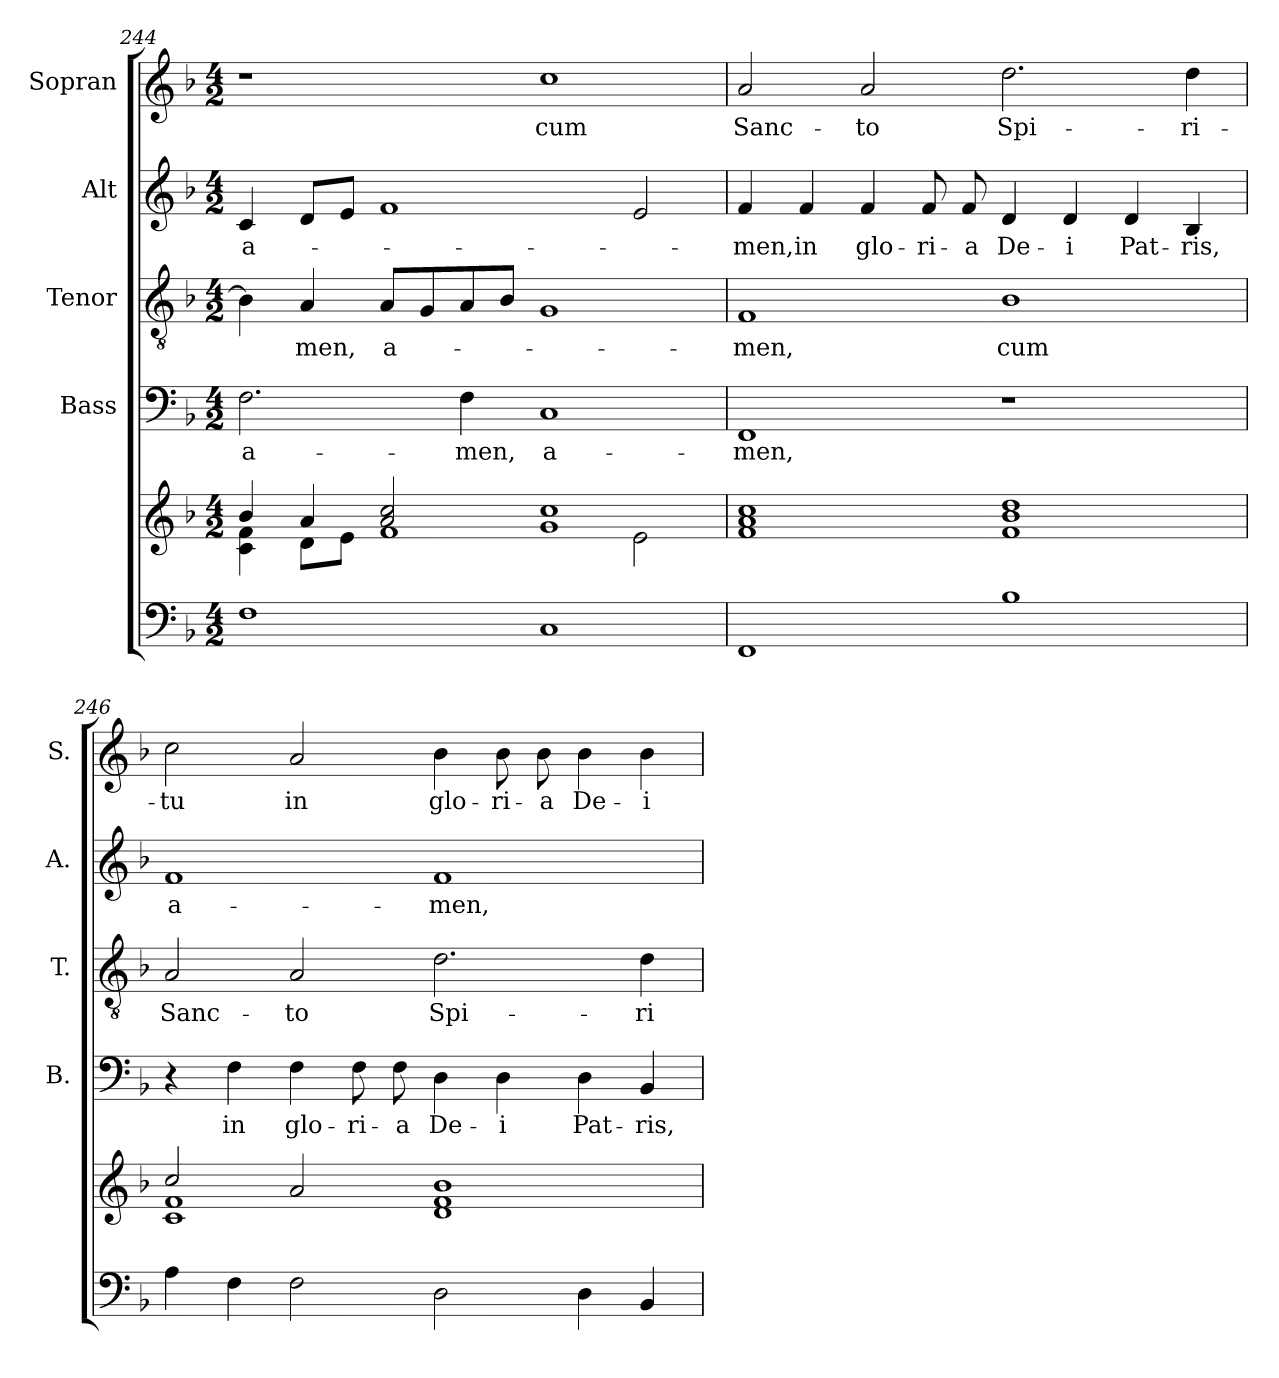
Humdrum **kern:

**kern	**kern	**kern	**text	**kern	**text	**kern	**text	**kern	**text
*part5	*part5	*part4	*part4	*part3	*part3	*part2	*part2	*part1	*part1
*staff6	*staff5	*staff4	*staff4	*staff3	*staff3	*staff2	*staff2	*staff1	*staff1
*	*	*I"Bass	*	*I"Tenor	*	*I"Alt	*	*I"Sopran	*
*	*	*I'B.	*	*I'T.	*	*I'A.	*	*I'S.	*
*clefF4	*clefG2	*clefF4	*	*clefGv2	*	*clefG2	*	*clefG2	*
*k[b-]	*k[b-]	*k[b-]	*	*k[b-]	*	*k[b-]	*	*k[b-]	*
*F:	*F:	*F:	*	*F:	*	*F:	*	*F:	*
*M4/2	*M4/2	*M4/2	*	*M4/2	*	*M4/2	*	*M4/2	*
=244	=244	=244	=244	=244	=244	=244	=244	=244	=244
*	*^	*	*	*	*	*	*	*	*
!	!	!	!	!LO:LY:b	!	!	!	!LO:LY:b	!	!
1F	4b-/	4c\ 4f\	2.F\	a-	4B-\]	.	4c/	a-	1r	.
!	!	!	!	!	!	!LO:LY:b	!	!	!	!
.	4a/	8d\L	.	.	4A/	-men,	8d/L	.	.	.
.	.	8e\J	.	.	.	.	8e/J	.	.	.
!	!	!	!	!	!	!LO:LY:b	!	!	!	!
.	2a/ 2cc/	1f	.	.	8A/L	a-	1f	.	.	.
.	.	.	.	.	8G/	.	.	.	.	.
!	!	!	!	!LO:LY:b	!	!	!	!	!	!
.	.	.	4F\	-men,	8A/	.	.	.	.	.
.	.	.	.	.	8B-/J	.	.	.	.	.
!	!	!	!	!LO:LY:b	!	!	!	!	!	!LO:LY:b
1C	1g 1cc	.	1C	a-	1G	.	.	.	1cc	cum
.	.	2e\	.	.	.	.	2e/	.	.	.
!!LO:PB:g=z
=245	=245	=245	=245	=245	=245	=245	=245	=245	=245	=245
!	!	!	!	!LO:LY:b	!	!LO:LY:b	!	!LO:LY:b	!	!LO:LY:b
*	*v	*v	*	*	*	*	*	*	*	*
1FF	1f 1a 1cc	1FF	-men,	1F	-men,	4f/	-men,	2a/	Sanc-
!	!	!	!	!	!	!	!LO:LY:b	!	!
.	.	.	.	.	.	4f/	in	.	.
!	!	!	!	!	!	!	!LO:LY:b	!	!LO:LY:b
.	.	.	.	.	.	4f/	glo-	2a/	-to
!	!	!	!	!	!	!	!LO:LY:b	!	!
.	.	.	.	.	.	8f/	-ri-	.	.
!	!	!	!	!	!	!	!LO:LY:b	!	!
.	.	.	.	.	.	8f/	-a	.	.
!	!	!	!	!	!LO:LY:b	!	!LO:LY:b	!	!LO:LY:b
1B-	1f 1b- 1dd	1r	.	1B-	cum	4d/	De-	2.dd\	Spi-
!	!	!	!	!	!	!	!LO:LY:b	!	!
.	.	.	.	.	.	4d/	-i	.	.
!	!	!	!	!	!	!	!LO:LY:b	!	!
.	.	.	.	.	.	4d/	Pat-	.	.
!	!	!	!	!	!	!	!LO:LY:b	!	!LO:LY:b
.	.	.	.	.	.	4B-/	-ris,	4dd\	-ri-
=246	=246	=246	=246	=246	=246	=246	=246	=246	=246
*	*^	*	*	*	*	*	*	*	*
!	!	!	!	!	!	!LO:LY:b	!	!LO:LY:b	!	!LO:LY:b
4A\	2cc/	1c 1f	4r	.	2A/	Sanc-	1f	a-	2cc\	-tu
!	!	!	!	!LO:LY:b	!	!	!	!	!	!
4F\	.	.	4F\	in	.	.	.	.	.	.
!	!	!	!	!LO:LY:b	!	!LO:LY:b	!	!	!	!LO:LY:b
2F\	2a/	.	4F\	glo-	2A/	-to	.	.	2a/	in
!	!	!	!	!LO:LY:b	!	!	!	!	!	!
.	.	.	8F\	-ri-	.	.	.	.	.	.
!	!	!	!	!LO:LY:b	!	!	!	!	!	!
.	.	.	8F\	-a	.	.	.	.	.	.
!	!	!	!	!LO:LY:b	!	!LO:LY:b	!	!LO:LY:b	!	!LO:LY:b
2D\	1b-	1d 1f	4D\	De-	2.d\	Spi-	1f	-men,	4b-\	glo-
!	!	!	!	!LO:LY:b	!	!	!	!	!	!LO:LY:b
.	.	.	4D\	-i	.	.	.	.	8b-\	-ri-
!	!	!	!	!	!	!	!	!	!	!LO:LY:b
.	.	.	.	.	.	.	.	.	8b-\	-a
!	!	!	!	!LO:LY:b	!	!	!	!	!	!LO:LY:b
4D\	.	.	4D\	Pat-	.	.	.	.	4b-\	De-
!	!	!	!	!LO:LY:b	!	!LO:LY:b	!	!	!	!LO:LY:b
4BB-/	.	.	4BB-/	-ris,	4d\	-ri-	.	.	4b-\	-i
*	*v	*v	*	*	*	*	*	*	*	*
=	=	=	=	=	=	=	=	=	=
*-	*-	*-	*-	*-	*-	*-	*-	*-	*-
